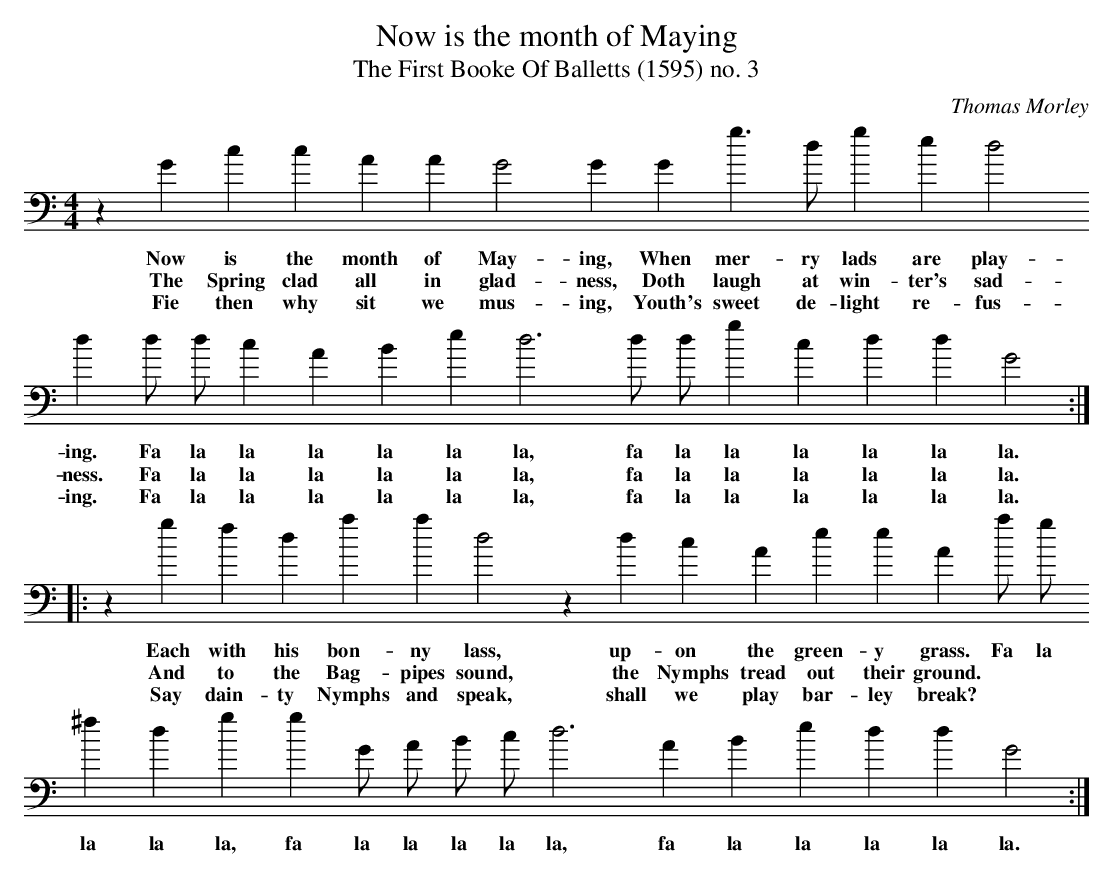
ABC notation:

X:1
T:Now is the month of Maying
T:The First Booke Of Balletts (1595) no. 3
C:Thomas Morley
M:4/4
L:1/4
K:C bass
z G cc AA G2 GG g>d ge d2
w:Now is the month of May-ing, When mer-ry lads are play-
w:The Spring clad all in glad- ness, Doth laugh at win- ter's sad-
w:Fie then why sit we mus- ing, Youth's sweet de- light re- fus-
d d/2 d/2 cA Be d3 d/2 d/2 gc dd G2:|
w:ing. Fa la la la la la la, fa la la la la la la.
w:ness. Fa la la la la la la, fa la la la la la la.
w:ing. Fa la la la la la la, fa la la la la la la.
|:z g fd aa d2 z d cA ee Aa/2 g/2
w:Each with his bon-ny lass, up-on the green-y grass. Fa la
w:And to the Bag- pipes sound, the Nymphs tread out their ground.
w:Say dain- ty Nymphs and speak, shall we play bar- ley break?%
^fd gg G/2 A/2 B/2 c/2 d3 A Be dd G2:|
w:la la la, fa la la la la la, fa la la la la la.
